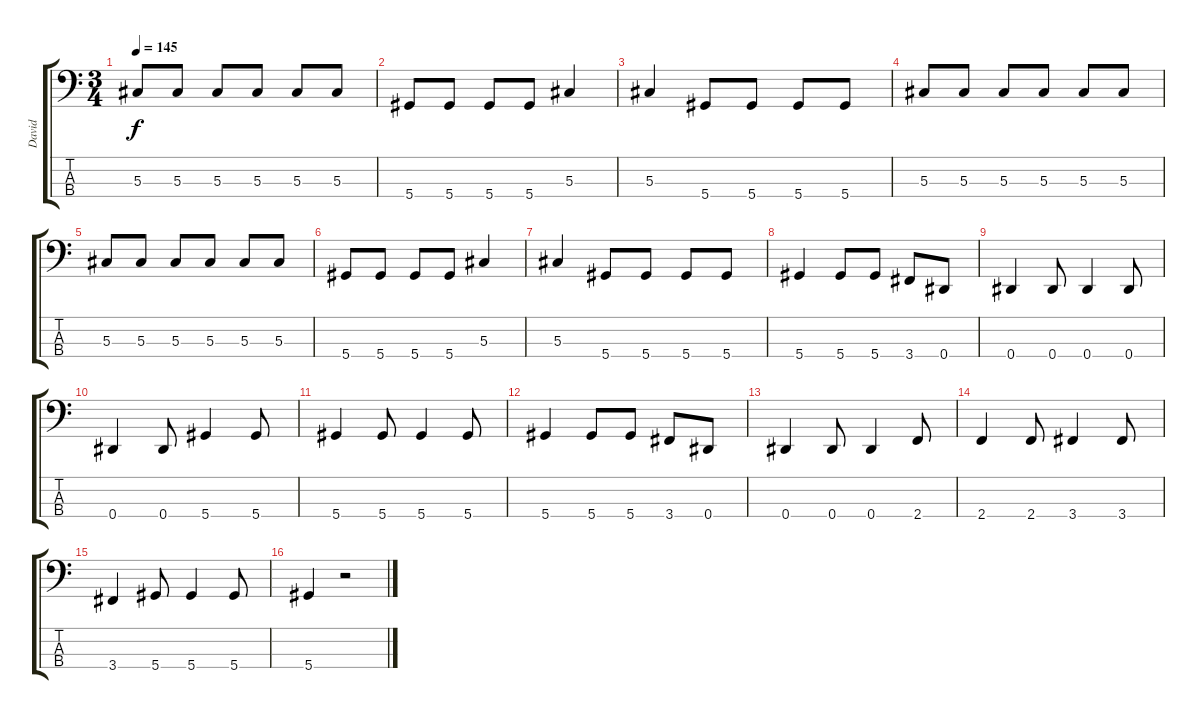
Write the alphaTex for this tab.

\track ("David" "David") {instrument electricbasspick}
\staff {score tabs}
\tuning (Gb2 Db2 Ab1 Eb1) {hide}
\ts (3 4)
\tempo 145
\clef f4
\ks c
5.3.8{dy f} 5.3.8 5.3.8 5.3.8 5.3.8 5.3.8 |
5.4.8 5.4.8 5.4.8 5.4.8 5.3.4 |
5.3.4 5.4.8 5.4.8 5.4.8 5.4.8 |
5.3.8 5.3.8 5.3.8 5.3.8 5.3.8 5.3.8 |
5.3.8 5.3.8 5.3.8 5.3.8 5.3.8 5.3.8 |
5.4.8 5.4.8 5.4.8 5.4.8 5.3.4 |
5.3.4 5.4.8 5.4.8 5.4.8 5.4.8 |
5.4.4 5.4.8 5.4.8 3.4.8 0.4.8 |
0.4.4 0.4.8 0.4.4 0.4.8 |
0.4.4 0.4.8 5.4.4 5.4.8 |
5.4.4 5.4.8 5.4.4 5.4.8 |
5.4.4 5.4.8 5.4.8 3.4.8 0.4.8 |
0.4.4 0.4.8 0.4.4 2.4.8 |
2.4.4 2.4.8 3.4.4 3.4.8 |
3.4.4 5.4.8 5.4.4 5.4.8 |
5.4.4 r.2
